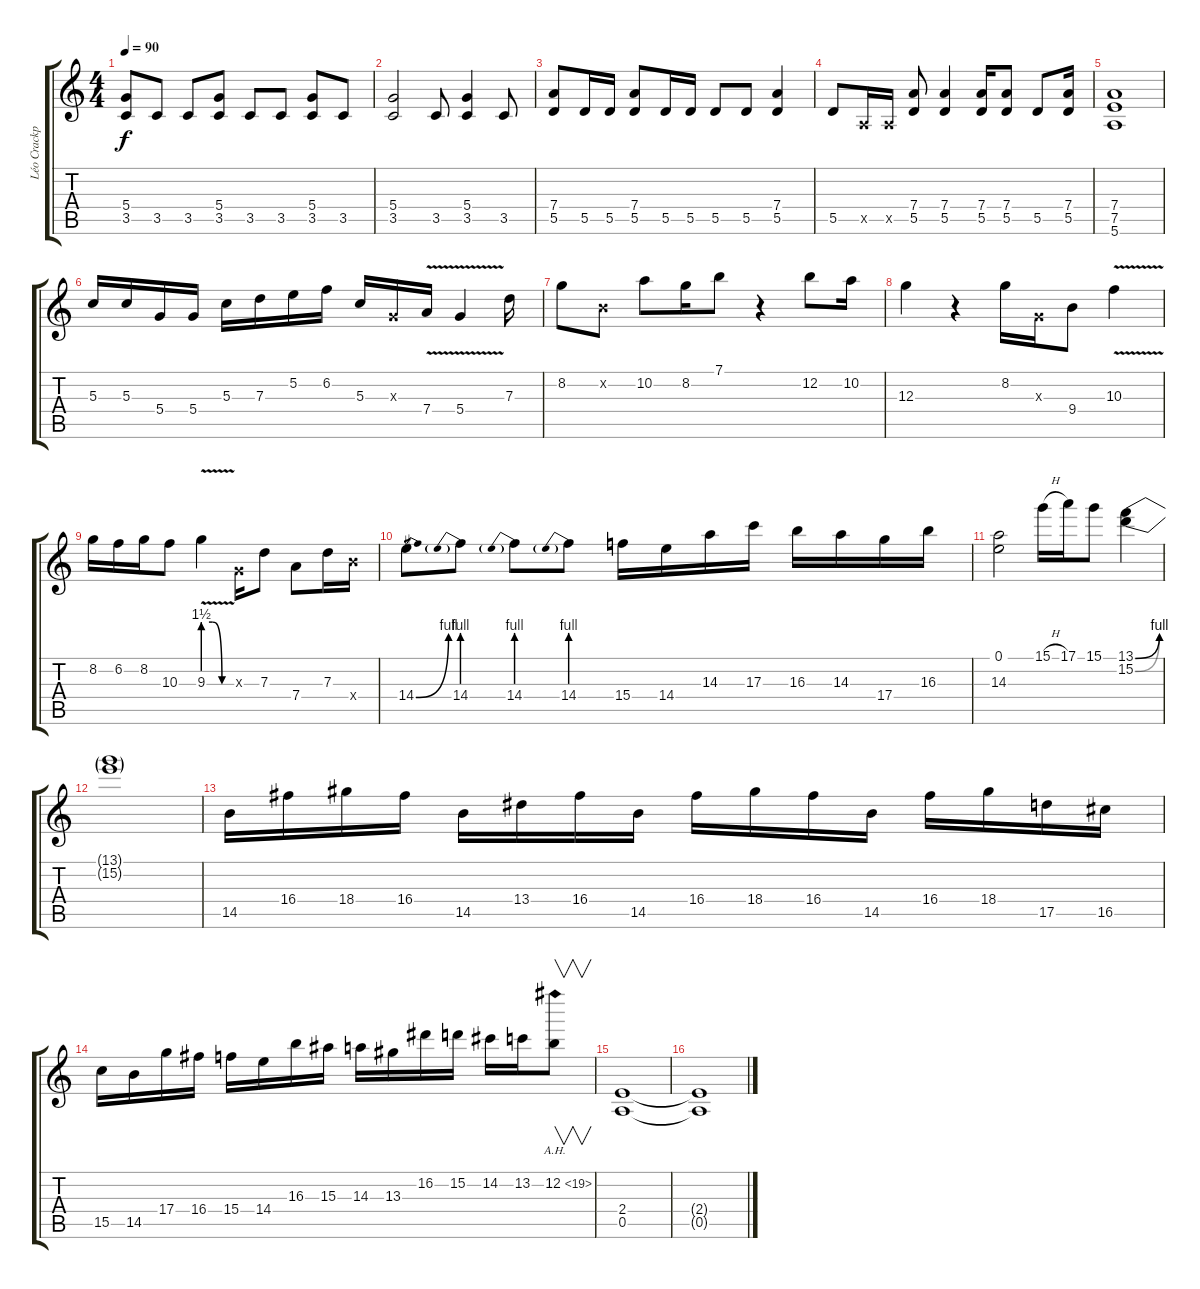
\track ("Léo Crackpot-G3" "Léo Crackp") {instrument overdrivenguitar}
\staff {score tabs}
\tuning (E4 B3 G3 D3 A2 E2) {hide}
\ts (4 4)
\tempo 90
\clef g2
\ks c
(5.4 3.5).8{dy f volume 9} 3.5.8 3.5.8 (5.4 3.5).8 3.5.8 3.5.8 (5.4 3.5).8 3.5.8 |
(5.4 3.5).2 3.5.8 (5.4 3.5).4 3.5.8 |
(7.4 5.5).8 5.5.16 5.5.16 (7.4 5.5).8 5.5.16 5.5.16 5.5.8 5.5.8 (7.4 5.5).4 |
5.5.8 0.5{x}.16 0.5{x}.16 (7.4 5.5).8 (7.4 5.5).4 (7.4 5.5).16 (7.4 5.5).8 5.5.8 (7.4 5.5).16 |
(7.4 7.5 5.6).1 |
5.3.16{volume 13} 5.3.16 5.4.16 5.4.16 5.3.16 7.3.16 5.2.16 6.2.16 5.3.16 0.3{x}.16 7.4{v}.16 5.4{v}.4 7.3.16 |
8.2.8 0.2{x}.8 10.2.8 8.2.16 7.1.8 r.4 12.2.8 10.2.16 |
12.3.4 r.4 8.2.16 0.3{x}.16 9.4.8 10.3{v}.4 |
8.2.16 6.2.16 8.2.16 10.3.8 9.3{be (custom 0 6 20 6 40 0 60 0) v}.4 0.3{x}.16 7.3.8 7.4.8 7.3.16 9.4{x}.16 |
14.4{be (bend 0 0 60 4)}.8 14.4{be (prebend 0 4 60 4)}.8 14.4{be (prebend 0 4 60 4)}.8 14.4{be (prebend 0 4 60 4)}.8 15.4.16 14.4.16 14.3.16 17.3.16 16.3.16 14.3.16 17.4.16 16.3.16 |
(0.1 14.3).2 15.1{h}.16 17.1.16 15.1.8 (13.1{be (bend 0 0 60 4)} 15.2{be (bend 0 0 60 4)}).4 |
(13.1{t} 15.2{t}).1 |
14.5.16{volume 13 balance 16} 16.4.16 18.4.16 16.4.16 14.5.16 13.4.16 16.4.16 14.5.16 16.4.16 18.4.16 16.4.16 14.5.16 16.4.16 18.4.16 17.5.16 16.5.16 |
15.5.16 14.5.16 17.4.16 16.4.16 15.4.16 14.4.16 16.3.16 15.3.16 14.3.16 13.3.16 16.2.16 15.2.16 14.2.16 13.2.16 12.2{ah 7}.8{v instrument guitarharmonics} |
(2.4 0.5).1{instrument overdrivenguitar} |
(2.4{t} 0.5{t}).1{volume 3}
